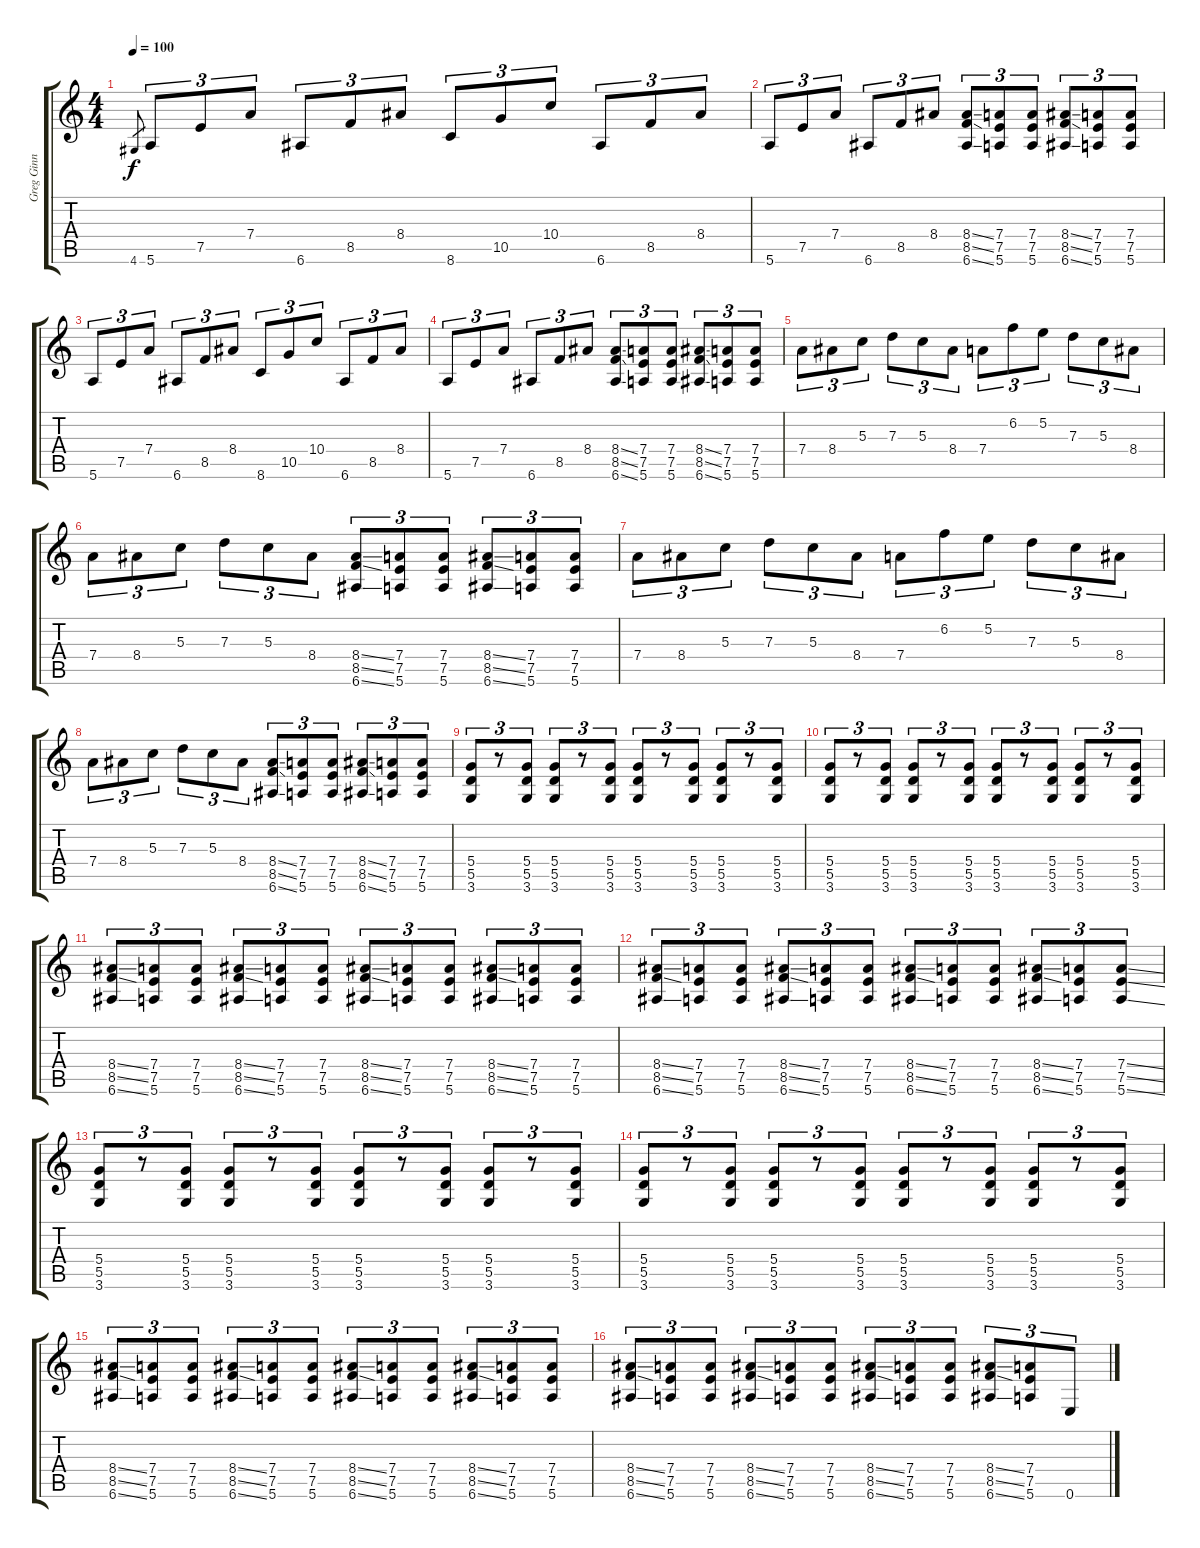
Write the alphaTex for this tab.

\track ("Greg Ginn - Guitar" "Greg Ginn ") {instrument distortionguitar}
\staff {score tabs}
\tuning (E4 B3 G3 D3 A2 E2) {hide}
\ts (4 4)
\tempo 100
\clef g2
\ks c
4.6.8{gr dy f instrument distortionguitar} 5.6.8{tu (3 2)} 7.5.8{tu (3 2)} 7.4.8{tu (3 2)} 6.6.8{tu (3 2)} 8.5.8{tu (3 2)} 8.4.8{tu (3 2)} 8.6.8{tu (3 2)} 10.5.8{tu (3 2)} 10.4.8{tu (3 2)} 6.6.8{tu (3 2)} 8.5.8{tu (3 2)} 8.4.8{tu (3 2)} |
5.6.8{tu (3 2)} 7.5.8{tu (3 2)} 7.4.8{tu (3 2)} 6.6.8{tu (3 2)} 8.5.8{tu (3 2)} 8.4.8{tu (3 2)} (8.4{ss} 8.5{ss} 6.6{ss}).8{tu (3 2)} (7.4 7.5 5.6).8{tu (3 2)} (7.4 7.5 5.6).8{tu (3 2)} (8.4{ss} 8.5{ss} 6.6{ss}).8{tu (3 2)} (7.4 7.5 5.6).8{tu (3 2)} (7.4 7.5 5.6).8{tu (3 2)} |
5.6.8{tu (3 2)} 7.5.8{tu (3 2)} 7.4.8{tu (3 2)} 6.6.8{tu (3 2)} 8.5.8{tu (3 2)} 8.4.8{tu (3 2)} 8.6.8{tu (3 2)} 10.5.8{tu (3 2)} 10.4.8{tu (3 2)} 6.6.8{tu (3 2)} 8.5.8{tu (3 2)} 8.4.8{tu (3 2)} |
5.6.8{tu (3 2)} 7.5.8{tu (3 2)} 7.4.8{tu (3 2)} 6.6.8{tu (3 2)} 8.5.8{tu (3 2)} 8.4.8{tu (3 2)} (8.4{ss} 8.5{ss} 6.6{ss}).8{tu (3 2)} (7.4 7.5 5.6).8{tu (3 2)} (7.4 7.5 5.6).8{tu (3 2)} (8.4{ss} 8.5{ss} 6.6{ss}).8{tu (3 2)} (7.4 7.5 5.6).8{tu (3 2)} (7.4 7.5 5.6).8{tu (3 2)} |
7.4.8{tu (3 2)} 8.4.8{tu (3 2)} 5.3.8{tu (3 2)} 7.3.8{tu (3 2)} 5.3.8{tu (3 2)} 8.4.8{tu (3 2)} 7.4.8{tu (3 2)} 6.2.8{tu (3 2)} 5.2.8{tu (3 2)} 7.3.8{tu (3 2)} 5.3.8{tu (3 2)} 8.4.8{tu (3 2)} |
7.4.8{tu (3 2)} 8.4.8{tu (3 2)} 5.3.8{tu (3 2)} 7.3.8{tu (3 2)} 5.3.8{tu (3 2)} 8.4.8{tu (3 2)} (8.4{ss} 8.5{ss} 6.6{ss}).8{tu (3 2)} (7.4 7.5 5.6).8{tu (3 2)} (7.4 7.5 5.6).8{tu (3 2)} (8.4{ss} 8.5{ss} 6.6{ss}).8{tu (3 2)} (7.4 7.5 5.6).8{tu (3 2)} (7.4 7.5 5.6).8{tu (3 2)} |
7.4.8{tu (3 2)} 8.4.8{tu (3 2)} 5.3.8{tu (3 2)} 7.3.8{tu (3 2)} 5.3.8{tu (3 2)} 8.4.8{tu (3 2)} 7.4.8{tu (3 2)} 6.2.8{tu (3 2)} 5.2.8{tu (3 2)} 7.3.8{tu (3 2)} 5.3.8{tu (3 2)} 8.4.8{tu (3 2)} |
7.4.8{tu (3 2)} 8.4.8{tu (3 2)} 5.3.8{tu (3 2)} 7.3.8{tu (3 2)} 5.3.8{tu (3 2)} 8.4.8{tu (3 2)} (8.4{ss} 8.5{ss} 6.6{ss}).8{tu (3 2)} (7.4 7.5 5.6).8{tu (3 2)} (7.4 7.5 5.6).8{tu (3 2)} (8.4{ss} 8.5{ss} 6.6{ss}).8{tu (3 2)} (7.4 7.5 5.6).8{tu (3 2)} (7.4 7.5 5.6).8{tu (3 2)} |
(5.4 5.5 3.6).8{tu (3 2)} r.8{tu (3 2)} (5.4 5.5 3.6).8{tu (3 2)} (5.4 5.5 3.6).8{tu (3 2)} r.8{tu (3 2)} (5.4 5.5 3.6).8{tu (3 2)} (5.4 5.5 3.6).8{tu (3 2)} r.8{tu (3 2)} (5.4 5.5 3.6).8{tu (3 2)} (5.4 5.5 3.6).8{tu (3 2)} r.8{tu (3 2)} (5.4 5.5 3.6).8{tu (3 2)} |
(5.4 5.5 3.6).8{tu (3 2)} r.8{tu (3 2)} (5.4 5.5 3.6).8{tu (3 2)} (5.4 5.5 3.6).8{tu (3 2)} r.8{tu (3 2)} (5.4 5.5 3.6).8{tu (3 2)} (5.4 5.5 3.6).8{tu (3 2)} r.8{tu (3 2)} (5.4 5.5 3.6).8{tu (3 2)} (5.4 5.5 3.6).8{tu (3 2)} r.8{tu (3 2)} (5.4 5.5 3.6).8{tu (3 2)} |
(8.4{ss} 8.5{ss} 6.6{ss}).8{tu (3 2)} (7.4 7.5 5.6).8{tu (3 2)} (7.4 7.5 5.6).8{tu (3 2)} (8.4{ss} 8.5{ss} 6.6{ss}).8{tu (3 2)} (7.4 7.5 5.6).8{tu (3 2)} (7.4 7.5 5.6).8{tu (3 2)} (8.4{ss} 8.5{ss} 6.6{ss}).8{tu (3 2)} (7.4 7.5 5.6).8{tu (3 2)} (7.4 7.5 5.6).8{tu (3 2)} (8.4{ss} 8.5{ss} 6.6{ss}).8{tu (3 2)} (7.4 7.5 5.6).8{tu (3 2)} (7.4 7.5 5.6).8{tu (3 2)} |
(8.4{ss} 8.5{ss} 6.6{ss}).8{tu (3 2)} (7.4 7.5 5.6).8{tu (3 2)} (7.4 7.5 5.6).8{tu (3 2)} (8.4{ss} 8.5{ss} 6.6{ss}).8{tu (3 2)} (7.4 7.5 5.6).8{tu (3 2)} (7.4 7.5 5.6).8{tu (3 2)} (8.4{ss} 8.5{ss} 6.6{ss}).8{tu (3 2)} (7.4 7.5 5.6).8{tu (3 2)} (7.4 7.5 5.6).8{tu (3 2)} (8.4{ss} 8.5{ss} 6.6{ss}).8{tu (3 2)} (7.4 7.5 5.6).8{tu (3 2)} (7.4{ss} 7.5{ss} 5.6{ss}).8{tu (3 2)} |
(5.4 5.5 3.6).8{tu (3 2)} r.8{tu (3 2)} (5.4 5.5 3.6).8{tu (3 2)} (5.4 5.5 3.6).8{tu (3 2)} r.8{tu (3 2)} (5.4 5.5 3.6).8{tu (3 2)} (5.4 5.5 3.6).8{tu (3 2)} r.8{tu (3 2)} (5.4 5.5 3.6).8{tu (3 2)} (5.4 5.5 3.6).8{tu (3 2)} r.8{tu (3 2)} (5.4 5.5 3.6).8{tu (3 2)} |
(5.4 5.5 3.6).8{tu (3 2)} r.8{tu (3 2)} (5.4 5.5 3.6).8{tu (3 2)} (5.4 5.5 3.6).8{tu (3 2)} r.8{tu (3 2)} (5.4 5.5 3.6).8{tu (3 2)} (5.4 5.5 3.6).8{tu (3 2)} r.8{tu (3 2)} (5.4 5.5 3.6).8{tu (3 2)} (5.4 5.5 3.6).8{tu (3 2)} r.8{tu (3 2)} (5.4 5.5 3.6).8{tu (3 2)} |
(8.4{ss} 8.5{ss} 6.6{ss}).8{tu (3 2)} (7.4 7.5 5.6).8{tu (3 2)} (7.4 7.5 5.6).8{tu (3 2)} (8.4{ss} 8.5{ss} 6.6{ss}).8{tu (3 2)} (7.4 7.5 5.6).8{tu (3 2)} (7.4 7.5 5.6).8{tu (3 2)} (8.4{ss} 8.5{ss} 6.6{ss}).8{tu (3 2)} (7.4 7.5 5.6).8{tu (3 2)} (7.4 7.5 5.6).8{tu (3 2)} (8.4{ss} 8.5{ss} 6.6{ss}).8{tu (3 2)} (7.4 7.5 5.6).8{tu (3 2)} (7.4 7.5 5.6).8{tu (3 2)} |
(8.4{ss} 8.5{ss} 6.6{ss}).8{tu (3 2)} (7.4 7.5 5.6).8{tu (3 2)} (7.4 7.5 5.6).8{tu (3 2)} (8.4{ss} 8.5{ss} 6.6{ss}).8{tu (3 2)} (7.4 7.5 5.6).8{tu (3 2)} (7.4 7.5 5.6).8{tu (3 2)} (8.4{ss} 8.5{ss} 6.6{ss}).8{tu (3 2)} (7.4 7.5 5.6).8{tu (3 2)} (7.4 7.5 5.6).8{tu (3 2)} (8.4{ss} 8.5{ss} 6.6{ss}).8{tu (3 2)} (7.4 7.5 5.6).8{tu (3 2)} 0.6.8{tu (3 2)}
